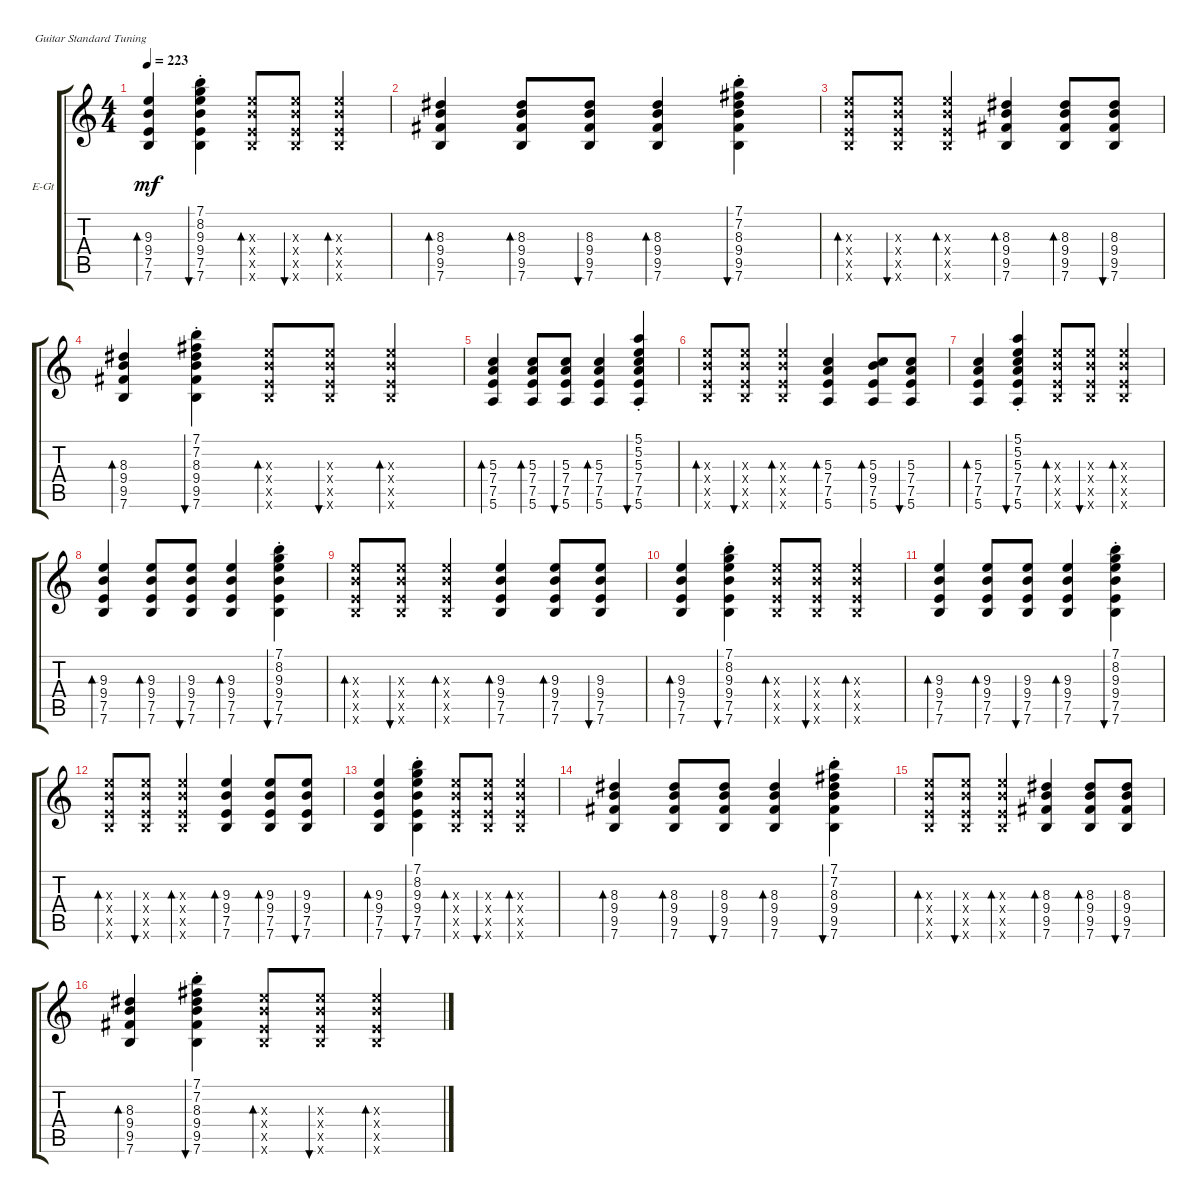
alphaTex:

\defaultSystemsLayout 4
\bracketExtendMode groupsimilarinstruments
\firstSystemTrackNameOrientation horizontal
\otherSystemsTrackNameOrientation horizontal
\track ("Electric Guitar" "E-Gt") {instrument electricguitarclean}
\staff {score tabs}
\tuning (E4 B3 G3 D3 A2 E2)
\ts (4 4)
\tempo 223
\clef g2
\scale
0.333333
\ks c
(7.6 7.5 9.4 9.3).4{bd 60 dy mf} (7.6{st} 7.5{st} 9.4{st} 9.3{st} 8.2{st} 7.1{st}).4{bu 60} (7.6{x} 7.5{x} 9.4{x} 9.3{x}).8{bd 60} (7.6{x} 7.5{x} 9.4{x} 9.3{x}).8{bu 60} (7.6{x} 7.5{x} 9.4{x} 9.3{x}).4{bd 60} |
\scale
0.333333 (7.6 9.5 9.4 8.3).4{bd 60} (7.6 9.5 9.4 8.3).8{bd 60} (7.6 9.5 9.4 8.3).8{bu 60} (7.6 9.5 9.4 8.3).4{bd 60} (7.6{st} 9.5{st} 9.4{st} 8.3{st} 7.2{st} 7.1{st}).4{bu 60} |
\scale
0.333333 (7.6{x} 7.5{x} 9.4{x} 9.3{x}).8{bd 60} (7.6{x} 7.5{x} 9.4{x} 9.3{x}).8{bu 60} (7.6{x} 7.5{x} 9.4{x} 9.3{x}).4{bd 60} (7.6 9.5 9.4 8.3).4{bd 60} (7.6 9.5 9.4 8.3).8{bd 60} (7.6 9.5 9.4 8.3).8{bu 60} |
\scale
0.333333 (7.6 9.5 9.4 8.3).4{bd 60} (7.6{st} 9.5{st} 9.4{st} 8.3{st} 7.2{st} 7.1{st}).4{bu 60} (7.6{x} 7.5{x} 9.4{x} 9.3{x}).8{bd 60} (7.6{x} 7.5{x} 9.4{x} 9.3{x}).8{bu 60} (7.6{x} 7.5{x} 9.4{x} 9.3{x}).4{bd 60} |
\scale
0.333333 (5.6 7.5 7.4 5.3).4{bd 60} (5.6 7.5 7.4 5.3).8{bd 60} (5.6 7.5 7.4 5.3).8{bu 60} (5.6 7.5 7.4 5.3).4{bd 60} (5.6{st} 7.5{st} 7.4{st} 5.3{st} 5.2{st} 5.1{st}).4{bu 60} |
\scale
0.333333 (7.6{x} 7.5{x} 9.4{x} 9.3{x}).8{bd 60} (7.6{x} 7.5{x} 9.4{x} 9.3{x}).8{bu 60} (7.6{x} 7.5{x} 9.4{x} 9.3{x}).4{bd 60} (5.6 7.5 7.4 5.3).4{bd 60} (5.6 7.5 9.4 5.3).8{bd 60} (5.6 7.5 7.4 5.3).8{bu 60} |
\scale
0.333333 (5.6 7.5 7.4 5.3).4{bd 60} (5.6{st} 7.5{st} 7.4{st} 5.3{st} 5.2{st} 5.1{st}).4{bu 60} (7.6{x} 7.5{x} 9.4{x} 9.3{x}).8{bd 60} (7.6{x} 7.5{x} 9.4{x} 9.3{x}).8{bu 60} (7.6{x} 7.5{x} 9.4{x} 9.3{x}).4{bd 60} |
\scale
0.333333 (7.6 7.5 9.4 9.3).4{bd 60} (7.6 7.5 9.4 9.3).8{bd 60} (7.6 7.5 9.4 9.3).8{bu 60} (7.6 7.5 9.4 9.3).4{bd 60} (7.6{st} 7.5{st} 9.4{st} 9.3{st} 8.2{st} 7.1{st}).4{bu 60} |
\scale
0.333333 (7.6{x} 7.5{x} 9.4{x} 9.3{x}).8{bd 60} (7.6{x} 7.5{x} 9.4{x} 9.3{x}).8{bu 60} (7.6{x} 7.5{x} 9.4{x} 9.3{x}).4{bd 60} (7.6 7.5 9.4 9.3).4{bd 60} (7.6 7.5 9.4 9.3).8{bd 60} (7.6 7.5 9.4 9.3).8{bu 60} |
\scale
0.333333 (7.6 7.5 9.4 9.3).4{bd 60} (7.6{st} 7.5{st} 9.4{st} 9.3{st} 8.2{st} 7.1{st}).4{bu 60} (7.6{x} 7.5{x} 9.4{x} 9.3{x}).8{bd 60} (7.6{x} 7.5{x} 9.4{x} 9.3{x}).8{bu 60} (7.6{x} 7.5{x} 9.4{x} 9.3{x}).4{bd 60} |
\scale
0.333333 (7.6 7.5 9.4 9.3).4{bd 60} (7.6 7.5 9.4 9.3).8{bd 60} (7.6 7.5 9.4 9.3).8{bu 60} (7.6 7.5 9.4 9.3).4{bd 60} (7.6{st} 7.5{st} 9.4{st} 9.3{st} 8.2{st} 7.1{st}).4{bu 60} |
\scale
0.333333 (7.6{x} 7.5{x} 9.4{x} 9.3{x}).8{bd 60} (7.6{x} 7.5{x} 9.4{x} 9.3{x}).8{bu 60} (7.6{x} 7.5{x} 9.4{x} 9.3{x}).4{bd 60} (7.6 7.5 9.4 9.3).4{bd 60} (7.6 7.5 9.4 9.3).8{bd 60} (7.6 7.5 9.4 9.3).8{bu 60} |
\scale
0.333333 (7.6 7.5 9.4 9.3).4{bd 60} (7.6{st} 7.5{st} 9.4{st} 9.3{st} 8.2{st} 7.1{st}).4{bu 60} (7.6{x} 7.5{x} 9.4{x} 9.3{x}).8{bd 60} (7.6{x} 7.5{x} 9.4{x} 9.3{x}).8{bu 60} (7.6{x} 7.5{x} 9.4{x} 9.3{x}).4{bd 60} |
\scale
0.333333 (7.6 9.5 9.4 8.3).4{bd 60} (7.6 9.5 9.4 8.3).8{bd 60} (7.6 9.5 9.4 8.3).8{bu 60} (7.6 9.5 9.4 8.3).4{bd 60} (7.6{st} 9.5{st} 9.4{st} 8.3{st} 7.2{st} 7.1{st}).4{bu 60} |
\scale
0.333333 (7.6{x} 7.5{x} 9.4{x} 9.3{x}).8{bd 60} (7.6{x} 7.5{x} 9.4{x} 9.3{x}).8{bu 60} (7.6{x} 7.5{x} 9.4{x} 9.3{x}).4{bd 60} (7.6 9.5 9.4 8.3).4{bd 60} (7.6 9.5 9.4 8.3).8{bd 60} (7.6 9.5 9.4 8.3).8{bu 60} |
\scale
0.333333 (7.6 9.5 9.4 8.3).4{bd 60} (7.6{st} 9.5{st} 9.4{st} 8.3{st} 7.2{st} 7.1{st}).4{bu 60} (7.6{x} 7.5{x} 9.4{x} 9.3{x}).8{bd 60} (7.6{x} 7.5{x} 9.4{x} 9.3{x}).8{bu 60} (7.6{x} 7.5{x} 9.4{x} 9.3{x}).4{bd 60}
